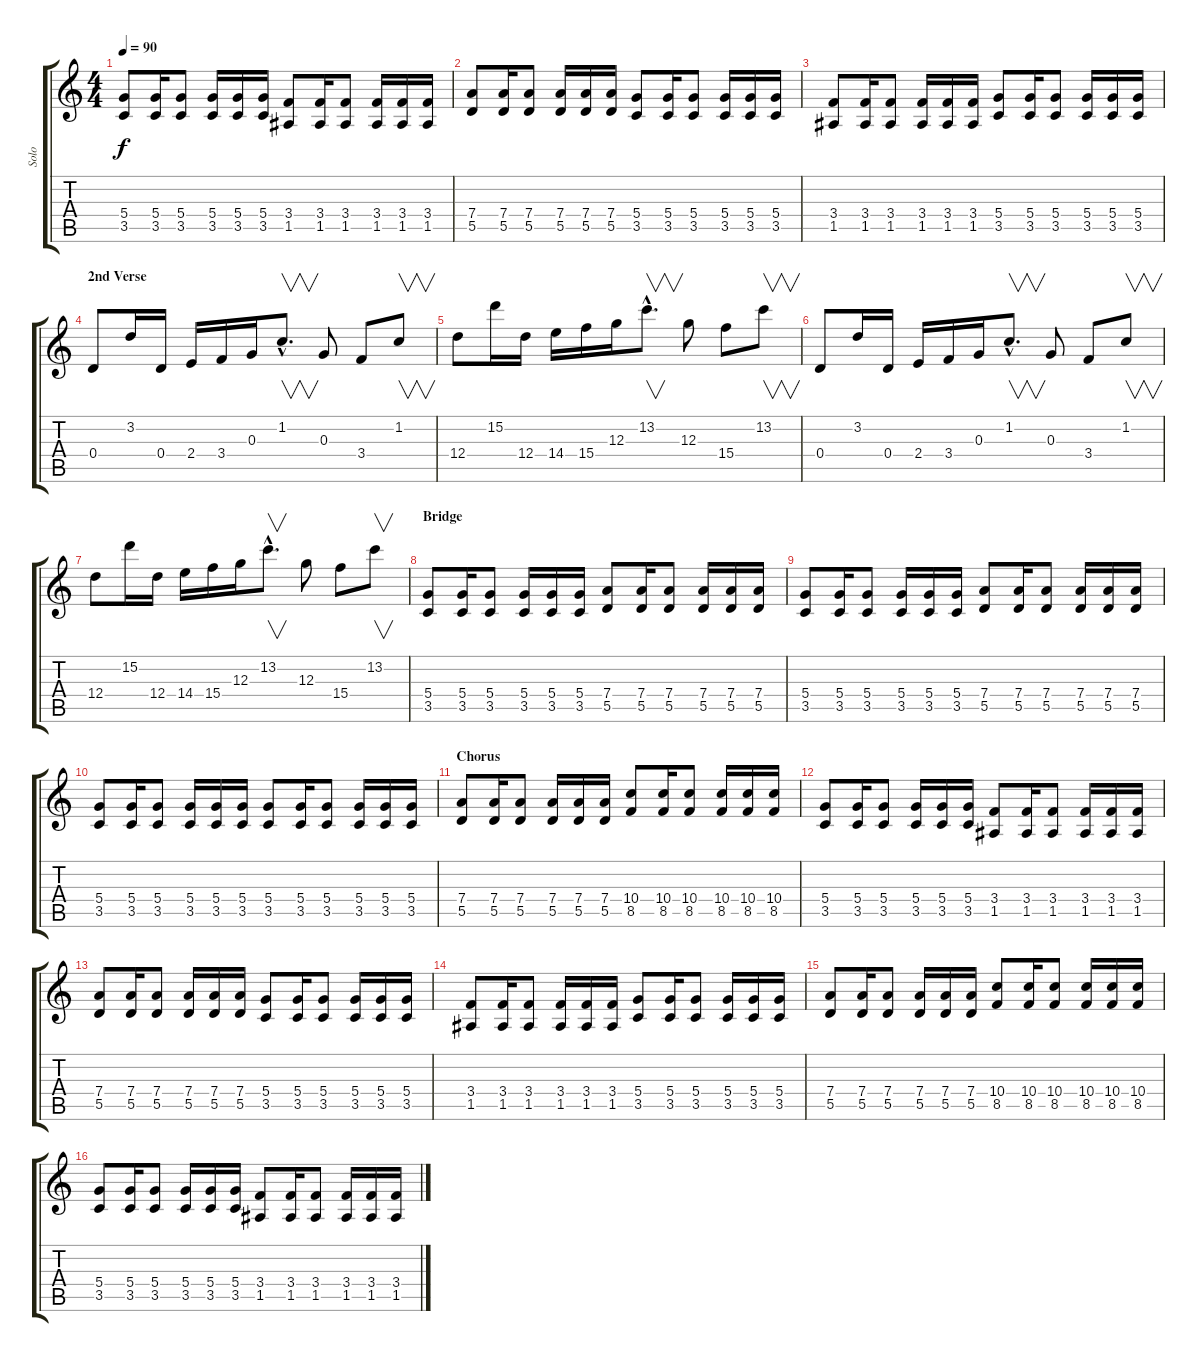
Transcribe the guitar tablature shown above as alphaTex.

\track ("Solo" "Solo") {instrument overdrivenguitar}
\staff {score tabs}
\tuning (E4 B3 G3 D3 A2 E2) {hide}
\ts (4 4)
\tempo 90
\clef g2
\ks c
(5.4 3.5).8{dy f} (5.4 3.5).16 (5.4 3.5).8 (5.4 3.5).16 (5.4 3.5).16 (5.4 3.5).16 (3.4 1.5).8 (3.4 1.5).16 (3.4 1.5).8 (3.4 1.5).16 (3.4 1.5).16 (3.4 1.5).16 |
(7.4 5.5).8 (7.4 5.5).16 (7.4 5.5).8 (7.4 5.5).16 (7.4 5.5).16 (7.4 5.5).16 (5.4 3.5).8 (5.4 3.5).16 (5.4 3.5).8 (5.4 3.5).16 (5.4 3.5).16 (5.4 3.5).16 |
(3.4 1.5).8 (3.4 1.5).16 (3.4 1.5).8 (3.4 1.5).16 (3.4 1.5).16 (3.4 1.5).16 (5.4 3.5).8 (5.4 3.5).16 (5.4 3.5).8 (5.4 3.5).16 (5.4 3.5).16 (5.4 3.5).16 |
\section ("" "2nd Verse")
0.4.8 3.2.16 0.4.16 2.4.16 3.4.16 0.3.16 1.2{hac}.8{v d} 0.3.8 3.4.8 1.2.8{v} |
12.4.8 15.2.16 12.4.16 14.4.16 15.4.16 12.3.16 13.2{hac}.8{v d} 12.3.8 15.4.8 13.2.8{v} |
0.4.8 3.2.16 0.4.16 2.4.16 3.4.16 0.3.16 1.2{hac}.8{v d} 0.3.8 3.4.8 1.2.8{v} |
12.4.8 15.2.16 12.4.16 14.4.16 15.4.16 12.3.16 13.2{hac}.8{v d} 12.3.8 15.4.8 13.2.8{v} |
\section ("" "Bridge")
(5.4 3.5).8 (5.4 3.5).16 (5.4 3.5).8 (5.4 3.5).16 (5.4 3.5).16 (5.4 3.5).16 (7.4 5.5).8 (7.4 5.5).16 (7.4 5.5).8 (7.4 5.5).16 (7.4 5.5).16 (7.4 5.5).16 |
(5.4 3.5).8 (5.4 3.5).16 (5.4 3.5).8 (5.4 3.5).16 (5.4 3.5).16 (5.4 3.5).16 (7.4 5.5).8 (7.4 5.5).16 (7.4 5.5).8 (7.4 5.5).16 (7.4 5.5).16 (7.4 5.5).16 |
(5.4 3.5).8 (5.4 3.5).16 (5.4 3.5).8 (5.4 3.5).16 (5.4 3.5).16 (5.4 3.5).16 (5.4 3.5).8 (5.4 3.5).16 (5.4 3.5).8 (5.4 3.5).16 (5.4 3.5).16 (5.4 3.5).16 |
\section ("" "Chorus")
(7.4 5.5).8 (7.4 5.5).16 (7.4 5.5).8 (7.4 5.5).16 (7.4 5.5).16 (7.4 5.5).16 (10.4 8.5).8 (10.4 8.5).16 (10.4 8.5).8 (10.4 8.5).16 (10.4 8.5).16 (10.4 8.5).16 |
(5.4 3.5).8 (5.4 3.5).16 (5.4 3.5).8 (5.4 3.5).16 (5.4 3.5).16 (5.4 3.5).16 (3.4 1.5).8 (3.4 1.5).16 (3.4 1.5).8 (3.4 1.5).16 (3.4 1.5).16 (3.4 1.5).16 |
(7.4 5.5).8 (7.4 5.5).16 (7.4 5.5).8 (7.4 5.5).16 (7.4 5.5).16 (7.4 5.5).16 (5.4 3.5).8 (5.4 3.5).16 (5.4 3.5).8 (5.4 3.5).16 (5.4 3.5).16 (5.4 3.5).16 |
(3.4 1.5).8 (3.4 1.5).16 (3.4 1.5).8 (3.4 1.5).16 (3.4 1.5).16 (3.4 1.5).16 (5.4 3.5).8 (5.4 3.5).16 (5.4 3.5).8 (5.4 3.5).16 (5.4 3.5).16 (5.4 3.5).16 |
(7.4 5.5).8 (7.4 5.5).16 (7.4 5.5).8 (7.4 5.5).16 (7.4 5.5).16 (7.4 5.5).16 (10.4 8.5).8 (10.4 8.5).16 (10.4 8.5).8 (10.4 8.5).16 (10.4 8.5).16 (10.4 8.5).16 |
(5.4 3.5).8 (5.4 3.5).16 (5.4 3.5).8 (5.4 3.5).16 (5.4 3.5).16 (5.4 3.5).16 (3.4 1.5).8 (3.4 1.5).16 (3.4 1.5).8 (3.4 1.5).16 (3.4 1.5).16 (3.4 1.5).16
